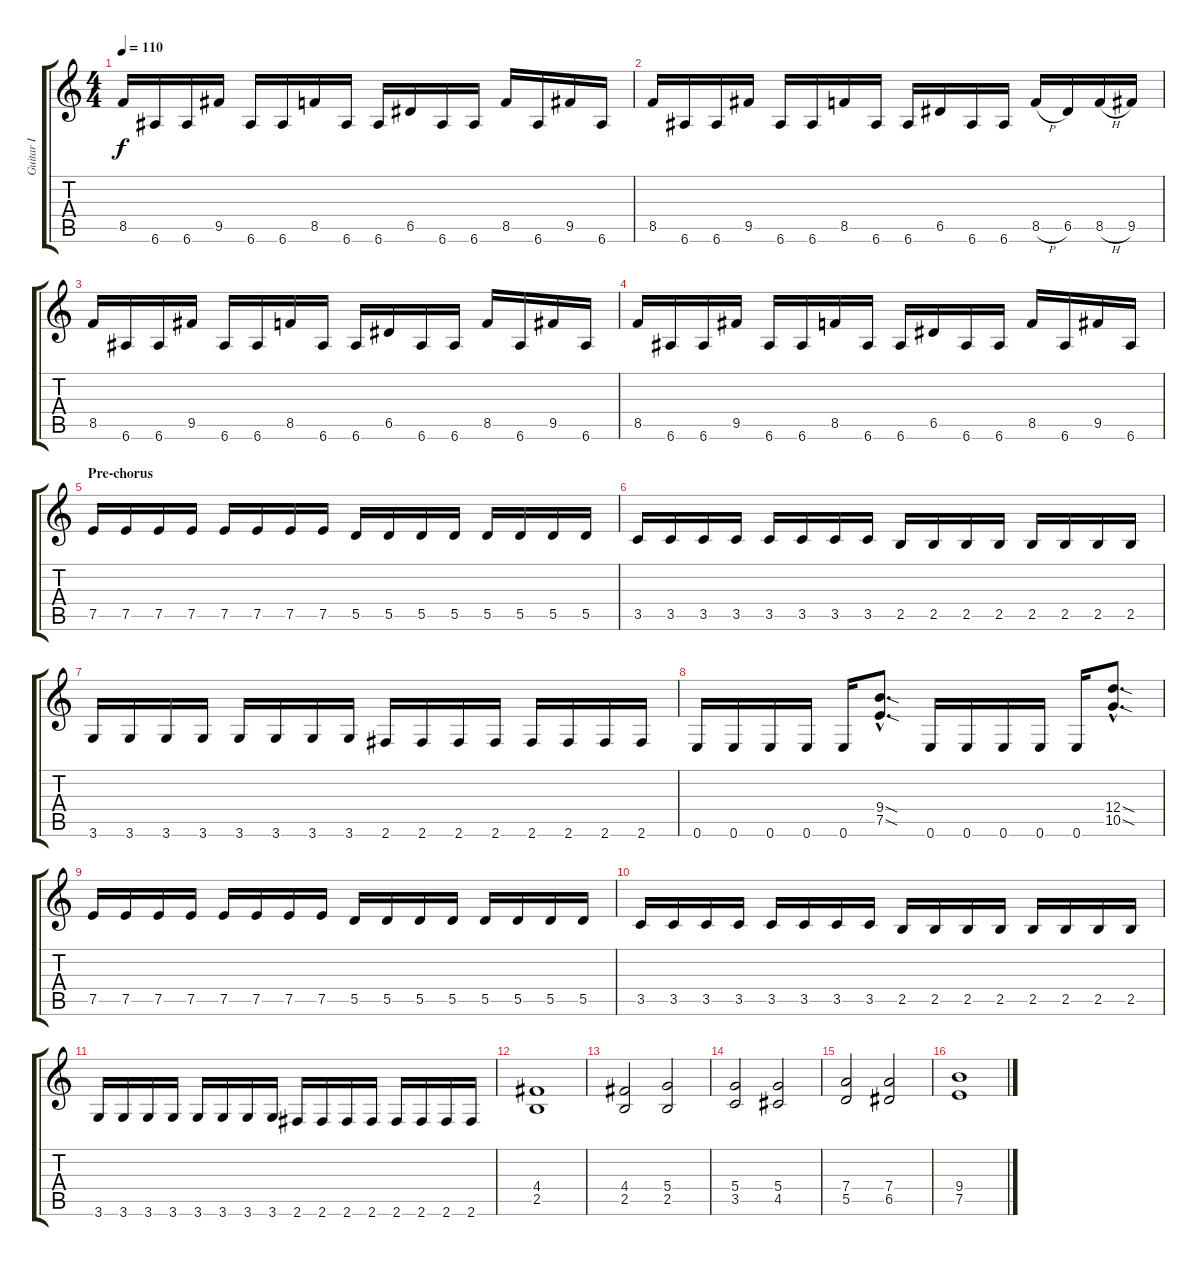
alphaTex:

\track ("Guitar I" "Guitar I") {instrument distortionguitar}
\staff {score tabs}
\tuning (E4 B3 G3 D3 A2 E2) {hide}
\ts (4 4)
\tempo 110
\clef g2
\ks c
8.5.16{dy f} 6.6.16 6.6.16 9.5.16 6.6.16 6.6.16 8.5.16 6.6.16 6.6.16 6.5.16 6.6.16 6.6.16 8.5.16 6.6.16 9.5.16 6.6.16 |
8.5.16 6.6.16 6.6.16 9.5.16 6.6.16 6.6.16 8.5.16 6.6.16 6.6.16 6.5.16 6.6.16 6.6.16 8.5{h}.16 6.5.16 8.5{h}.16 9.5.16 |
8.5.16 6.6.16 6.6.16 9.5.16 6.6.16 6.6.16 8.5.16 6.6.16 6.6.16 6.5.16 6.6.16 6.6.16 8.5.16 6.6.16 9.5.16 6.6.16 |
8.5.16 6.6.16 6.6.16 9.5.16 6.6.16 6.6.16 8.5.16 6.6.16 6.6.16 6.5.16 6.6.16 6.6.16 8.5.16 6.6.16 9.5.16 6.6.16 |
\section ("" "Pre-chorus")
7.5.16 7.5.16 7.5.16 7.5.16 7.5.16 7.5.16 7.5.16 7.5.16 5.5.16 5.5.16 5.5.16 5.5.16 5.5.16 5.5.16 5.5.16 5.5.16 |
3.5.16 3.5.16 3.5.16 3.5.16 3.5.16 3.5.16 3.5.16 3.5.16 2.5.16 2.5.16 2.5.16 2.5.16 2.5.16 2.5.16 2.5.16 2.5.16 |
3.6.16 3.6.16 3.6.16 3.6.16 3.6.16 3.6.16 3.6.16 3.6.16 2.6.16 2.6.16 2.6.16 2.6.16 2.6.16 2.6.16 2.6.16 2.6.16 |
0.6.16 0.6.16 0.6.16 0.6.16 0.6.16 (9.4{sod hac} 7.5{sod hac}).8{d} 0.6.16 0.6.16 0.6.16 0.6.16 0.6.16 (12.4{sod hac} 10.5{sod hac}).8{d} |
7.5.16 7.5.16 7.5.16 7.5.16 7.5.16 7.5.16 7.5.16 7.5.16 5.5.16 5.5.16 5.5.16 5.5.16 5.5.16 5.5.16 5.5.16 5.5.16 |
3.5.16 3.5.16 3.5.16 3.5.16 3.5.16 3.5.16 3.5.16 3.5.16 2.5.16 2.5.16 2.5.16 2.5.16 2.5.16 2.5.16 2.5.16 2.5.16 |
3.6.16 3.6.16 3.6.16 3.6.16 3.6.16 3.6.16 3.6.16 3.6.16 2.6.16 2.6.16 2.6.16 2.6.16 2.6.16 2.6.16 2.6.16 2.6.16 |
(4.4 2.5).1 |
(4.4 2.5).2 (5.4 2.5).2 |
(5.4 3.5).2 (5.4 4.5).2 |
(7.4 5.5).2 (7.4 6.5).2 |
(9.4 7.5).1
